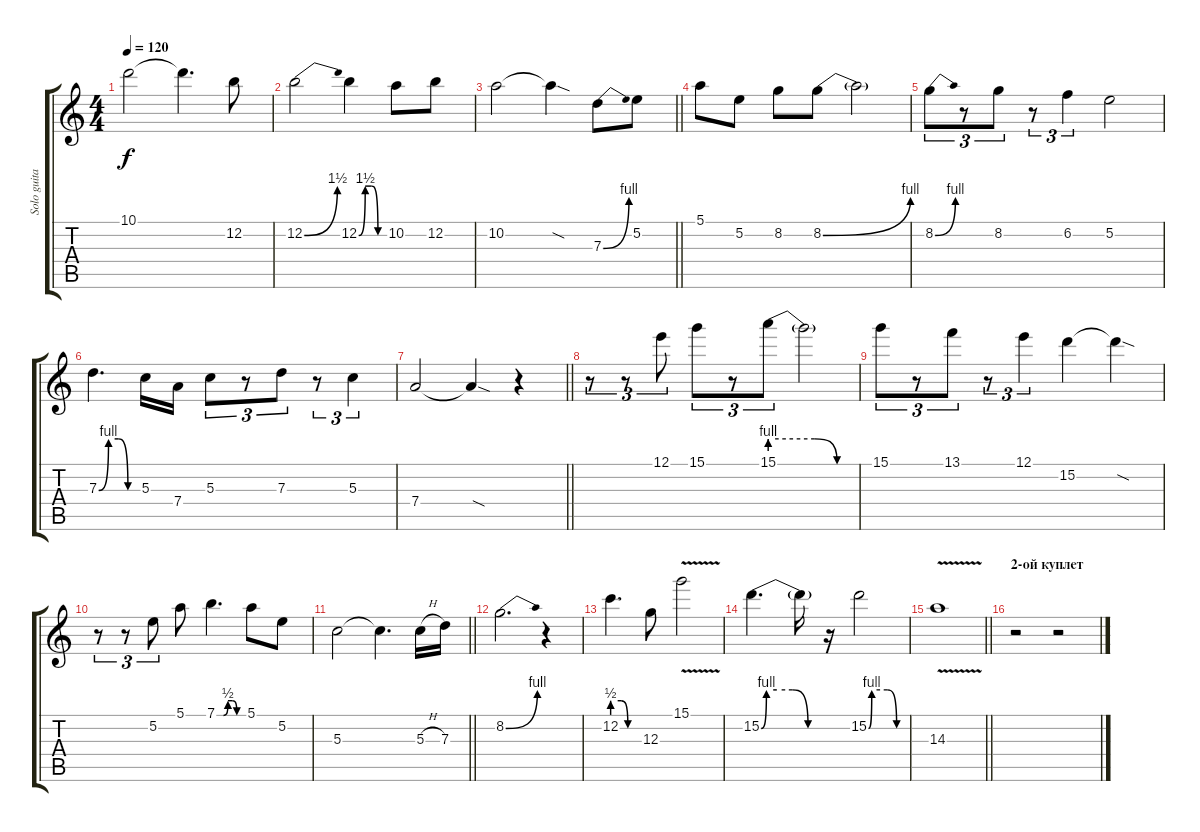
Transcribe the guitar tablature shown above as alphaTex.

\track ("Solo guitar" "Solo guita") {instrument overdrivenguitar}
\staff {score tabs}
\tuning (E4 B3 G3 D3 A2 E2) {hide}
\ts (4 4)
\tempo 120
\clef g2
\ks c
10.1.2{dy f} 10.1{t}.4{d} 12.2.8 |
12.2{be (bend 0 0 60 6)}.2 12.2{be (custom 0 0 15 6 30 6 45 0 60 0)}.4 10.2.8 12.2.8 |
\barLineRight lightlight
10.2.2 10.2{sod t}.4 7.3{be (bend 0 0 60 4)}.8 5.2.8 |
5.1.8 5.2.8 8.2.8 8.2{be (bend 0 0 60 4)}.8 8.2{t}.2 |
8.2{be (bend 0 0 60 4)}.8{tu (3 2)} r.8{tu (3 2)} 8.2.8{tu (3 2)} r.8{tu (3 2)} 6.2.4{tu (3 2)} 5.2.2 |
7.3{be (custom 0 0 15 4 30 4 45 0 60 0)}.4{d} 5.3.16 7.4.16 5.3.8{tu (3 2)} r.8{tu (3 2)} 7.3.8{tu (3 2)} r.8{tu (3 2)} 5.3.4{tu (3 2)} |
\barLineRight lightlight
7.4.2 7.4{sod t}.4 r.4 |
r.8{tu (3 2)} r.8{tu (3 2)} 12.1.8{tu (3 2)} 15.1.8{tu (3 2)} r.8{tu (3 2)} 15.1{be (custom 0 4 30 4 45 0 60 0)}.8{tu (3 2)} 15.1{t}.2 |
15.1.8{tu (3 2)} r.8{tu (3 2)} 13.1.8{tu (3 2)} r.8{tu (3 2)} 12.1.4{tu (3 2)} 15.2.4 15.2{sod t}.4 |
r.8{tu (3 2)} r.8{tu (3 2)} 5.2.8{tu (3 2)} 5.1.8 7.1{be (custom 0 0 15 0 25 2 35 2 45 0 60 0)}.4{d} 5.1.8 5.2.8 |
\barLineRight lightlight
5.3.2 5.3{t}.4{d} 5.3{h}.16 7.3.16 |
8.2{be (bend 0 0 60 4)}.2{d} r.4 |
12.2{be (custom 0 2 20 2 35 0 60 0)}.4{d} 12.3.8 15.1{v}.2 |
15.2{be (custom 0 0 5 4 15 4 30 4 45 0 60 0)}.4{d} 15.2{t}.16 r.16 15.2{be (custom 0 0 5 4 30 4 45 0 60 0)}.2 |
\barLineRight lightlight
14.3{v}.1 |
\section ("" "2-ой куплет")
r.2 r.2
